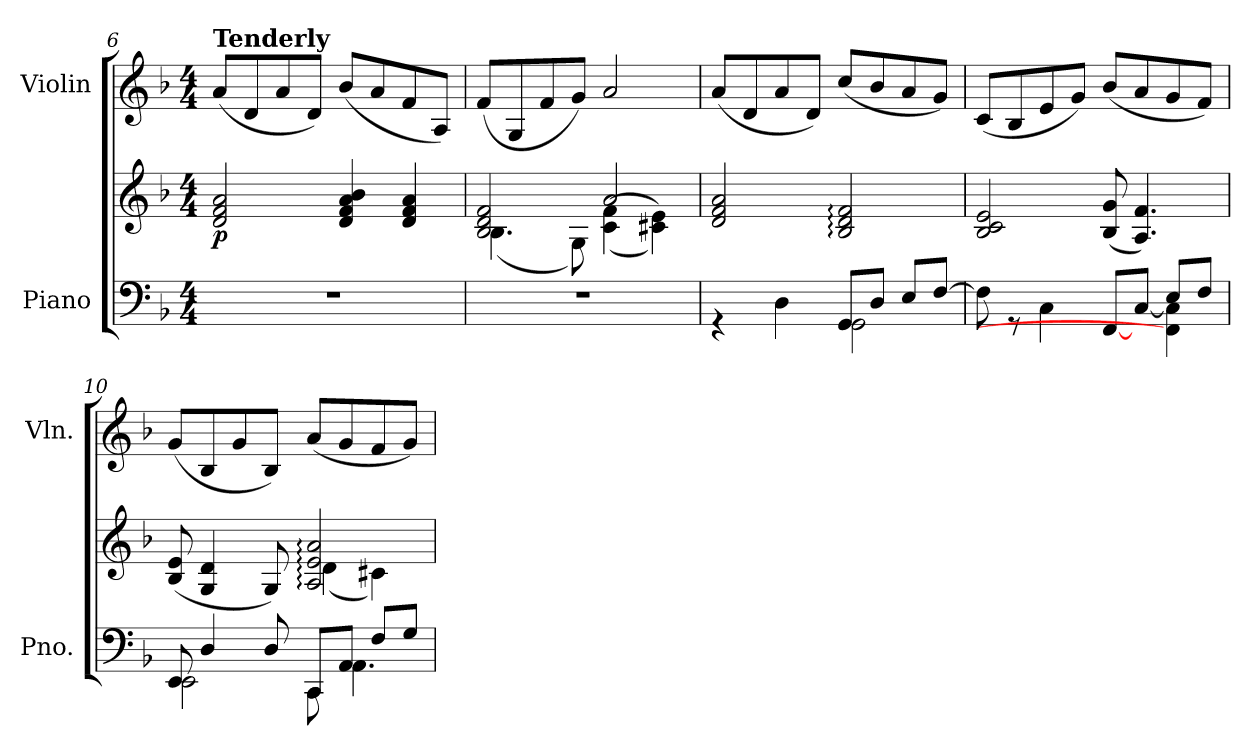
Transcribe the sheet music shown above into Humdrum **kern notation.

**kern	**kern	**dynam	**kern
*part2	*part2	*part2	*part1
*staff3	*staff2	*staff2/3	*staff1
*I"Piano	*	*	*I"Violin
*I'Pno.	*	*	*I'Vln.
*clefF4	*clefG2	*	*clefG2
*k[b-]	*k[b-]	*	*k[b-]
*M4/4	*M4/4	*	*M4/4
=6	=6	=6	=6
!	!	!	!LO:TX:a:B:t=Tenderly
!	!	!LO:DY:b	!
1r	2d/ 2f/ 2a/	p	(8a/L
.	.	.	8d/
.	.	.	8a/
.	.	.	8d/J)
.	4d/ 4f/ 4a/ 4b-/	.	(8b-/L
.	.	.	8a/
.	4d/ 4f/ 4a/	.	8f/
.	.	.	8A/J)
=7	=7	=7	=7
*	*^	*	*
1r	2B-/ 2d/ 2f/	(4.B-\	.	(8f/L
.	.	.	.	8G/
.	.	.	.	8f/
.	.	8G\)	.	8g/J)
.	2a/	((4c\ 4f\	.	2a/
.	.	4c#X\ 4e\))	.	.
*	*v	*v	*	*
=8	=8	=8	=8
*^	*	*	*
4rGG	2ryy	2d/ 2f/ 2a/	.	(8a/L
.	.	.	.	8d/
4D\	.	.	.	8a/
.	.	.	.	8d/J)
8GG/L	2GG\	2B-/: 2d/: 2f/:	.	(8cc/L
8D/J	.	.	.	8b-/
8E/L	.	.	.	8a/
[8F/J	.	.	.	8g/J)
!!LO:LB:g=z
=9	=9	=9	=9	=9
8F\]	2.ryy	2B-/ 2c/ 2e/	.	(8c/L
8rGG	.	.	.	8B-/
4C\	.	.	.	8e/
.	.	.	.	8g/J)
[8FF/L	.	(8B-/ 8g/	.	(8b-/L
[8C/J	.	4.A/ 4.f/)	.	8a/
8E/L	4FF\] 4C\]	.	.	8g/
8F/J	.	.	.	8f/J)
=10	=10	=10	=10	=10
*	*	*^	*	*
8EE/	2EE\	(8B-/ 8e/	2ryy	.	(8g/L
4D/	.	4G/ 4d/	.	.	8B-/
.	.	.	.	.	8g/
8D/	.	8G/)	.	.	8B-/J)
8CC/L	8CC\	2A/: 2e/: 2a/:	(4d\	.	(8a/L
8AA/J	4.AA\	.	.	.	8g/
8F/L	.	.	4c#X\)	.	8f/
8G/J	.	.	.	.	8g/J)
*v	*v	*	*	*	*
*	*v	*v	*	*
=	=	=	=
*-	*-	*-	*-
